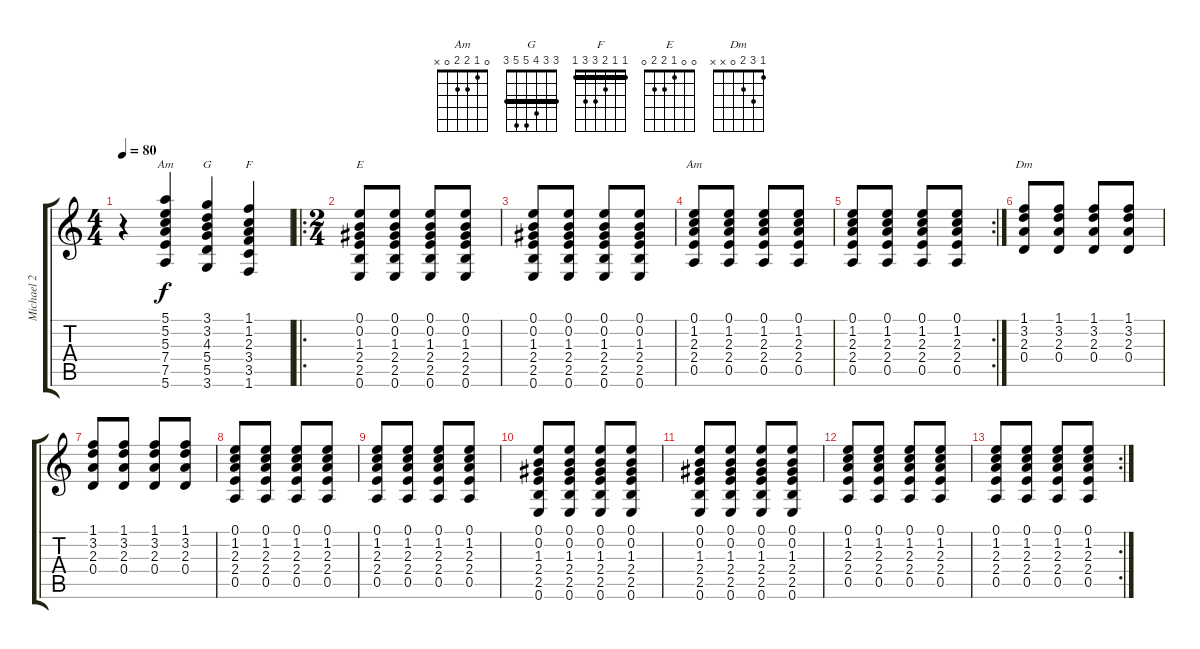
\track ("Michael 2" "Michael 2") {instrument acousticguitarnylon}
\staff {score tabs}
\tuning (E4 B3 G3 D3 A2 E2) {hide}
\chord ("Am" 5 5 5 7 7 5) {firstfret 5 barre 5}
\chord ("G" 3 3 4 5 5 3) {barre 3}
\chord ("F" 1 1 2 3 3 1) {barre 1}
\chord ("E" 0 0 1 2 2 0)
\chord ("Am" 0 1 2 2 0 x)
\chord ("Dm" 1 3 2 0 x x)
\ts (4 4)
\tempo 80
\clef g2
\ks c
r.4{dy f instrument acousticguitarnylon} (5.1 5.2 5.3 7.4 7.5 5.6).4{ch "Am"} (3.1 3.2 4.3 5.4 5.5 3.6).4{ch "G"} (1.1 1.2 2.3 3.4 3.5 1.6).4{ch "F"} |
\ro
\ts (2 4)
(0.1 0.2 1.3 2.4 2.5 0.6).8{ch "E"} (0.1 0.2 1.3 2.4 2.5 0.6).8 (0.1 0.2 1.3 2.4 2.5 0.6).8 (0.1 0.2 1.3 2.4 2.5 0.6).8 |
(0.1 0.2 1.3 2.4 2.5 0.6).8 (0.1 0.2 1.3 2.4 2.5 0.6).8 (0.1 0.2 1.3 2.4 2.5 0.6).8 (0.1 0.2 1.3 2.4 2.5 0.6).8 |
(0.1 1.2 2.3 2.4 0.5).8{ch "Am"} (0.1 1.2 2.3 2.4 0.5).8 (0.1 1.2 2.3 2.4 0.5).8 (0.1 1.2 2.3 2.4 0.5).8 |
\rc 2
(0.1 1.2 2.3 2.4 0.5).8 (0.1 1.2 2.3 2.4 0.5).8 (0.1 1.2 2.3 2.4 0.5).8 (0.1 1.2 2.3 2.4 0.5).8 |
(1.1 3.2 2.3 0.4).8{ch "Dm"} (1.1 3.2 2.3 0.4).8 (1.1 3.2 2.3 0.4).8 (1.1 3.2 2.3 0.4).8 |
(1.1 3.2 2.3 0.4).8 (1.1 3.2 2.3 0.4).8 (1.1 3.2 2.3 0.4).8 (1.1 3.2 2.3 0.4).8 |
(0.1 1.2 2.3 2.4 0.5).8 (0.1 1.2 2.3 2.4 0.5).8 (0.1 1.2 2.3 2.4 0.5).8 (0.1 1.2 2.3 2.4 0.5).8 |
(0.1 1.2 2.3 2.4 0.5).8 (0.1 1.2 2.3 2.4 0.5).8 (0.1 1.2 2.3 2.4 0.5).8 (0.1 1.2 2.3 2.4 0.5).8 |
(0.1 0.2 1.3 2.4 2.5 0.6).8 (0.1 0.2 1.3 2.4 2.5 0.6).8 (0.1 0.2 1.3 2.4 2.5 0.6).8 (0.1 0.2 1.3 2.4 2.5 0.6).8 |
(0.1 0.2 1.3 2.4 2.5 0.6).8 (0.1 0.2 1.3 2.4 2.5 0.6).8 (0.1 0.2 1.3 2.4 2.5 0.6).8 (0.1 0.2 1.3 2.4 2.5 0.6).8 |
(0.1 1.2 2.3 2.4 0.5).8 (0.1 1.2 2.3 2.4 0.5).8 (0.1 1.2 2.3 2.4 0.5).8 (0.1 1.2 2.3 2.4 0.5).8 |
\rc 2
(0.1 1.2 2.3 2.4 0.5).8 (0.1 1.2 2.3 2.4 0.5).8 (0.1 1.2 2.3 2.4 0.5).8 (0.1 1.2 2.3 2.4 0.5).8
